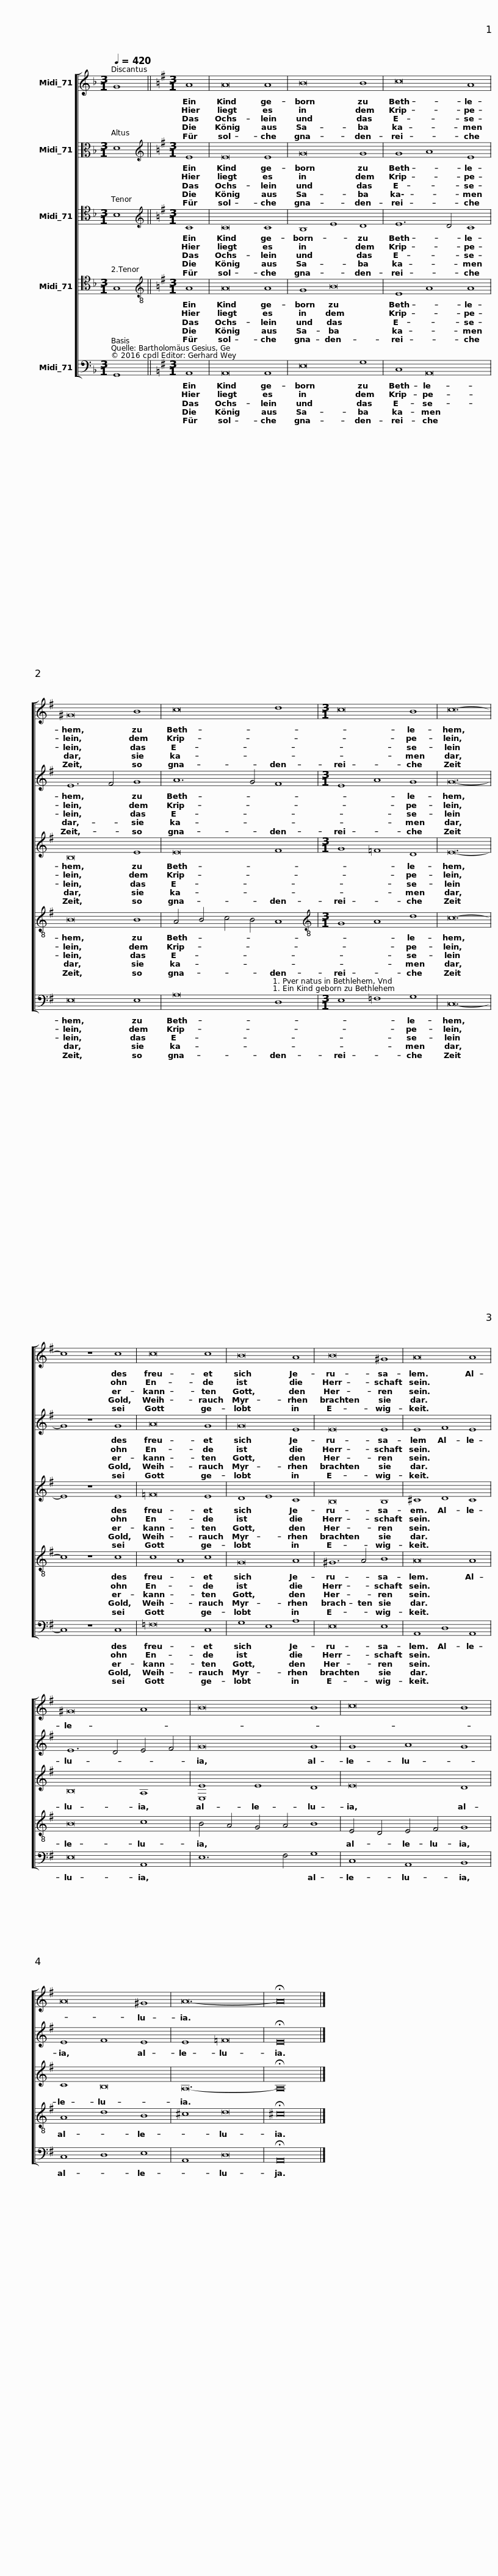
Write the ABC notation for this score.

X:1
%%score [ 1 2 3 4 5 ]
L:1/8
Q:1/4=420
M:3/1
I:linebreak $
K:F
V:1 treble
V:2 alto
V:3 tenor
V:4 tenor
V:5 bass
V:1
 G8 ||$[K:G][M:3/1] A8 | A16 A8 | B16 B8 | c16 A8 | %5
 ^G16 B8 |$ c16 d8 |$[M:3/1] c16 B8 | c24- | c8 z8 c8 | %10
 c16 c8 | B16 A8 |$ B16 ^G8 | A16 A8 |$ ^G16 A8 | %15
 B16 B8 | c16 B8 | A16 ^G8 | A24- | !fermata!A16 |] %20
V:2
 D8 ||$[K:G][M:3/1][K:treble] E8 | E16 E8 | G16 G8 | G8 A8 E8 | %5
 E12 F4 G8 |$ A12 G4 F8 |$[M:3/1] E8 A8 G8 | G24- | G8 z8 G8 | %10
 A16 G8 | G16 E8 |$ E16 E8 | E8 F8 E8 |$ E12 D4 E4 F4 | %15
 G16 G8 | G8 A8 G8 | E8 F8 E8 | E8 =F16 | !fermata!E16 |] %20
V:3
 B,8 ||$[K:G][M:3/1][K:treble] C8 | C16 C8 | B,8 E8 D8 | E12 D4 C8 | %5
 B,16 E8 |$ E16 F8 |$[M:3/1] G8 =F8 D8 | E24- | E8 z8 E8 | %10
 =F16 E8 | D8 E8 C8 |$ B,16 B,8 | ^C8 D8 C8 |$ B,16 A,8 | %15
 [E,E]8 E8 D8 | E16 D8 | C8 B,16 | A,24- | !fermata!A,16 |] %20
V:4
 G,8 ||$[K:G][M:3/1][K:treble-8] A8 | A16 A8 | G8 B16 | E8 A8 A8 | %5
 B16 B8 |$ A4 B4 c4 B4 A8 |$[M:3/1][K:treble-8] G8 A8 d8 | c24- | c8 z8 c8 | %10
 c8 A8 c8 | G16 A8 |$ ^G12 A4 B8 | A16 A8 |$ B16 c8 | %15
 B4 A4 G4 A4 B8 | E4 D4 E4 F4 G8 | A8 d8 B8 | ^c8 d16 | !fermata!^c16 |] %20
V:5
 G,,8 ||$[K:G][M:3/1] A,,8 | A,,16 A,,8 | E,16 G,8 | C,8 A,,16 | %5
 E,16 E,8 |$ A,16 D,8 |$[M:3/1] E,8 =F,8 G,8 | C,24- | C,8 z8 C,8 | %10
 =F,16 C,8 | G,8 E,8 A,8 |$ E,16 E,8 | A,,8 D,8 A,,8 |$ E,16 A,,8 | %15
 E,12 F,4 G,8 | C,8 A,,8 B,,8 | C,8 D,8 E,8 | A,,8 D,16 | !fermata!A,,16 |] %20
